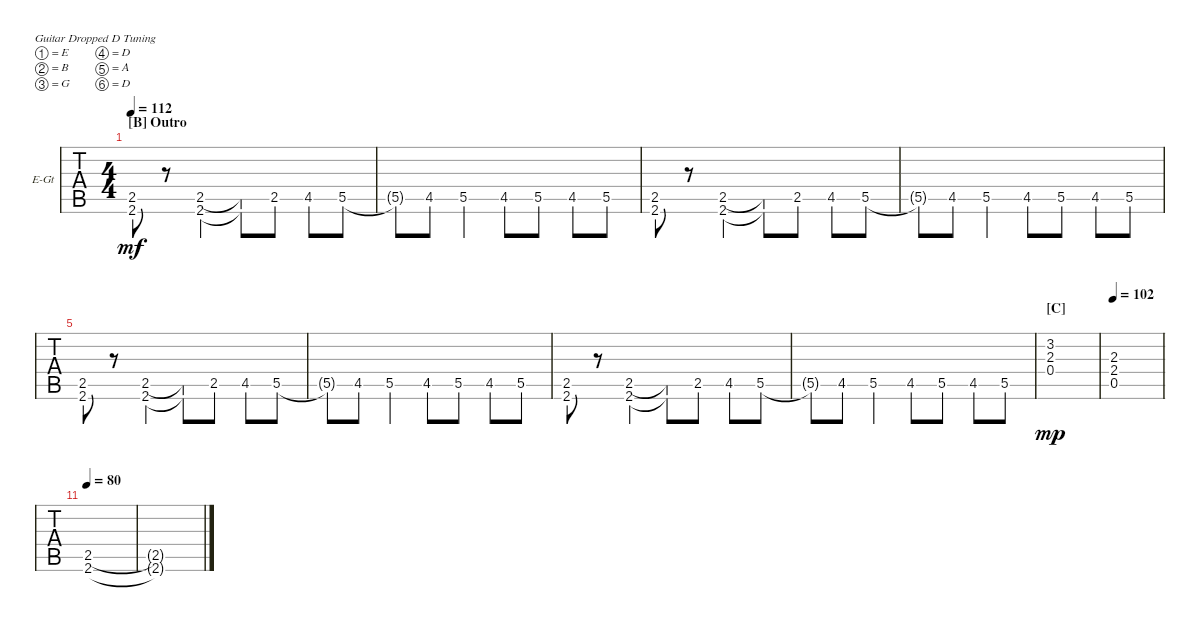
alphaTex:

\bracketExtendMode nobrackets
\firstSystemTrackNameOrientation horizontal
\otherSystemsTrackNameOrientation horizontal
\defaultBarNumberDisplay FirstOfSystem
\track ("Guitar2" "E-Gt") {instrument distortionguitar}
\staff {tabs}
\tuning (E4 B3 G3 D3 A2 D2)
\ts (4 4)
\section ("B" "Outro")
\tempo 112
\clef g2
\ks c
(2.5 2.6).8{dy mf} r.8 (2.5 2.6).4 (2.5{t} 2.6{t}).8 2.5.8 4.5.8 5.5.8 |
5.5{t}.8 4.5.8 5.5.4 4.5{st}.8 5.5{st}.8 4.5{st}.8 5.5.8 |
(2.5 2.6).8 r.8 (2.5 2.6).4 (2.5{t} 2.6{t}).8 2.5.8 4.5.8 5.5.8 |
5.5{t}.8 4.5.8 5.5.4 4.5{st}.8 5.5{st}.8 4.5{st}.8 5.5.8 |
(2.5 2.6).8 r.8 (2.5 2.6).4 (2.5{t} 2.6{t}).8 2.5.8 4.5.8 5.5.8 |
5.5{t}.8 4.5.8 5.5.4 4.5{st}.8 5.5{st}.8 4.5{st}.8 5.5.8 |
(2.5 2.6).8 r.8 (2.5 2.6).4 (2.5{t} 2.6{t}).8 2.5.8 4.5.8 5.5.8 |
5.5{t}.8 4.5.8 5.5.4 4.5{st}.8 5.5{st}.8 4.5{st}.8 5.5.8 |
\section ("C" "")
(3.2 2.3 0.4).1{dy mp} |
\tempo 102
(2.3 2.4 0.5).1 |
\tempo 80
(2.5 2.6).1 |
(2.5{t} 2.6{t}).1
